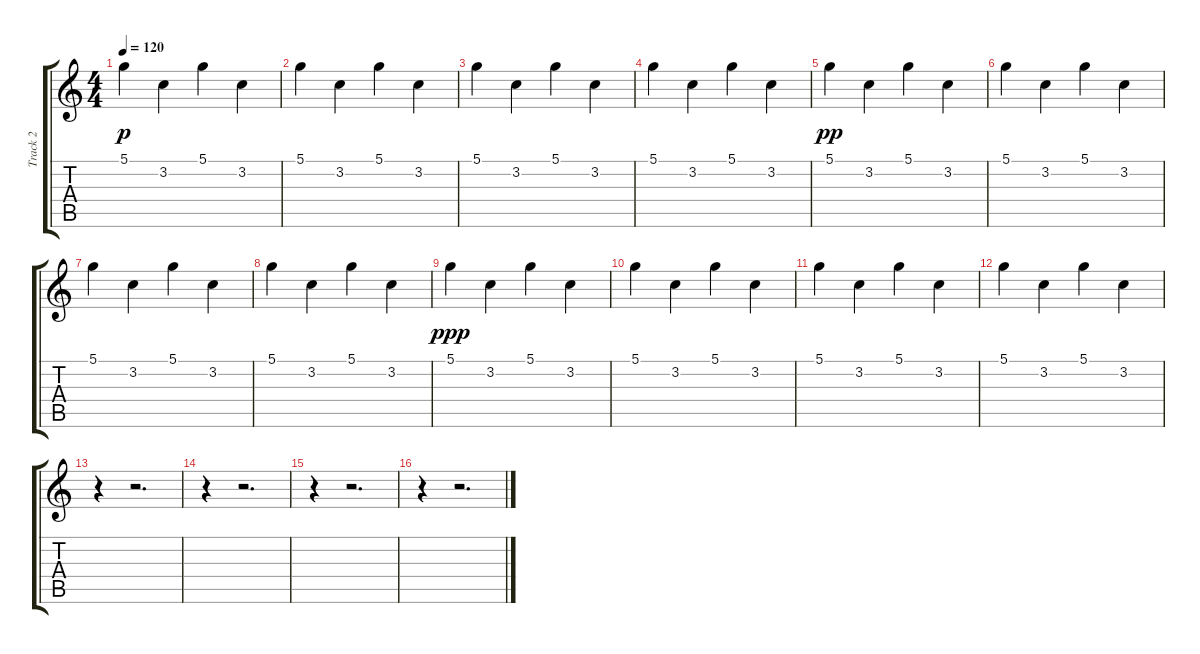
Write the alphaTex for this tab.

\track ("Track 2" "Track 2") {instrument acousticguitarsteel}
\staff {score tabs}
\tuning (D4 A3 F3 C3 G2 C2) {hide}
\ts (4 4)
\tempo 120
\clef g2
\ks c
5.1.4{dy p} 3.2.4 5.1.4 3.2.4 |
5.1.4 3.2.4 5.1.4 3.2.4 |
5.1.4 3.2.4 5.1.4 3.2.4 |
5.1.4 3.2.4 5.1.4 3.2.4 |
5.1.4{dy pp} 3.2.4 5.1.4 3.2.4 |
5.1.4 3.2.4 5.1.4 3.2.4 |
5.1.4 3.2.4 5.1.4 3.2.4 |
5.1.4 3.2.4 5.1.4 3.2.4 |
5.1.4{dy ppp} 3.2.4 5.1.4 3.2.4 |
5.1.4 3.2.4 5.1.4 3.2.4 |
5.1.4 3.2.4 5.1.4 3.2.4 |
5.1.4 3.2.4 5.1.4 3.2.4 |
r.4 r.2{d} |
r.4 r.2{d} |
r.4 r.2{d} |
r.4 r.2{d}
